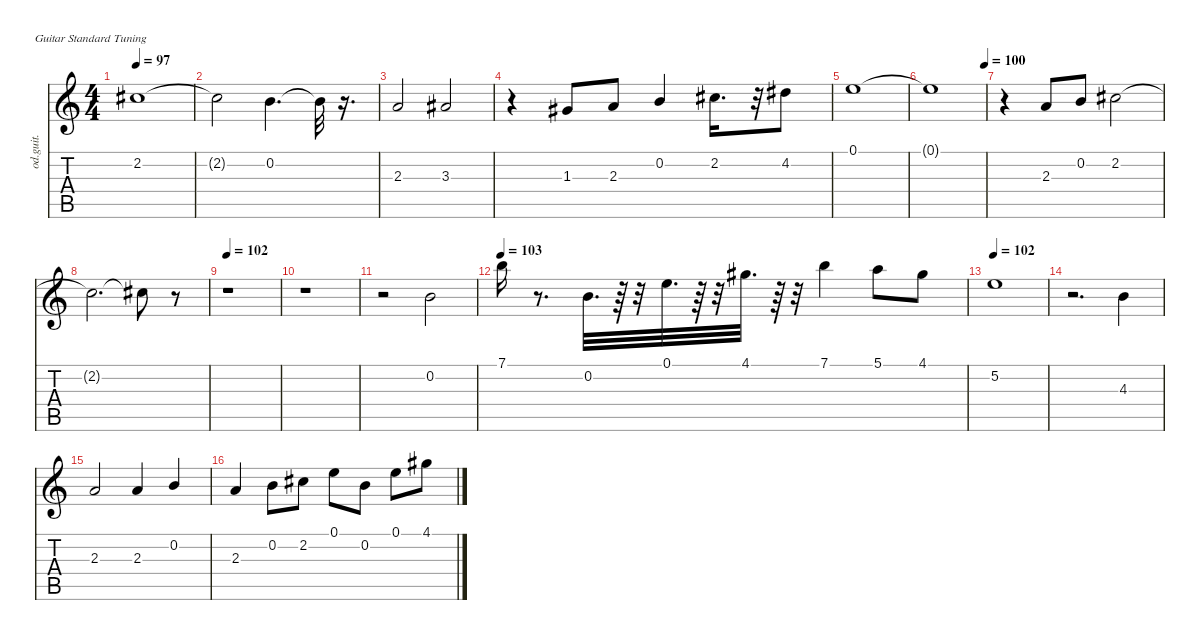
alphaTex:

\defaultSystemsLayout 4
\hideDynamics
\bracketExtendMode nobrackets
\otherSystemsTrackNameOrientation horizontal
\track ("Track 14" "od.guit.") {instrument overdrivenguitar}
\staff {score tabs}
\tuning (E4 B3 G3 D3 A2 E2)
\ts (4 4)
\tempo 97
\clef g2
\ks c
2.2{acc #}.1{dy f beam Down} |
2.2{t acc #}.2{beam Down} 0.2.4{d beam Down} 0.2{t}.32{beam Down} r.16{d beam Down} |
2.3.2{beam Up} 3.3{acc #}.2{beam Up} |
r.4{beam Down} 1.3{acc #}.8{dy ff beam Up} 2.3.8{beam Up} 0.2.4{dy fff beam Up} 2.2{acc #}.16{d dy ff beam Down} r.32{beam Down} 4.2{acc #}.8{beam Down} |
0.1.1{beam Down} |
\tempo (100 0.989691)
0.1{t}.1{dy f beam Down} |
r.4{beam Down} 2.3.8{beam Up} 0.2.8{beam Up} 2.2{acc #}.2{beam Down} |
2.2{t acc #}.2{d beam Down} 2.2{t acc #}.8{beam Down} r.8{beam Down} |
\tempo 102
r.1{beam Down} |
r.1{beam Down} |
r.2{beam Down} 0.2.2{dy ff beam Down} |
\tempo 103
7.1.16{beam Down} r.8{d beam Down} 0.2.32{d beam Down} r.64{beam Down} r.32{beam Down} 0.1.32{d beam Down} r.64{beam Down} r.32{beam Down} 4.1{acc #}.32{d beam Down} r.64{beam Down} r.32{beam Down} 7.1.4{beam Down} 5.1.8{beam Down} 4.1{acc #}.8{beam Down} |
\tempo 102
5.2.1{beam Down} |
r.2{d beam Down} 4.3.4{dy f beam Down} |
2.3.2{beam Up} 2.3.4{beam Up} 0.2.4{beam Up} |
2.3.4{beam Up} 0.2.8{beam Down} 2.2{acc #}.8{beam Down} 0.1.8{dy ff beam Down} 0.2.8{beam Down} 0.1.8{beam Down} 4.1{acc #}.8{beam Down}
